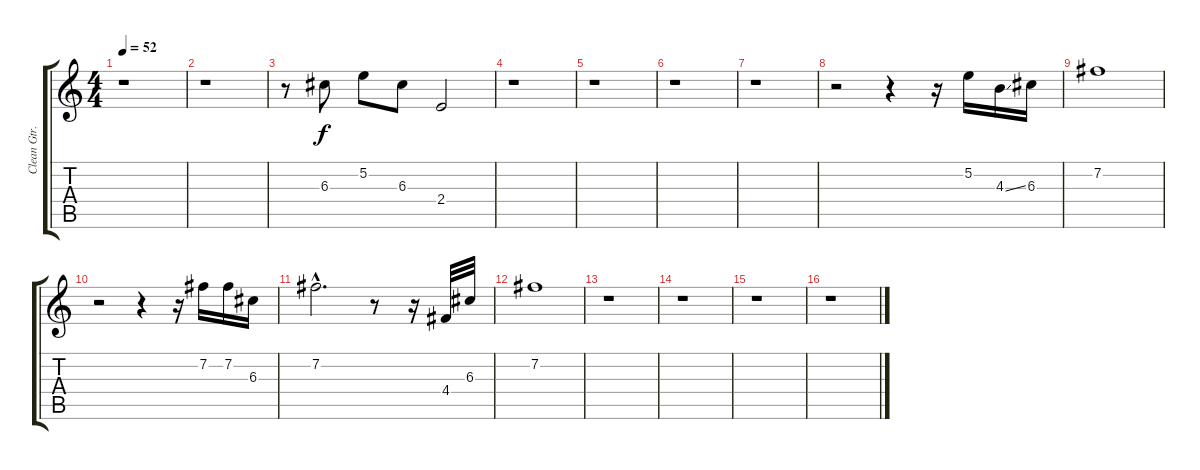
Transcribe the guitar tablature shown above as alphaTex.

\track ("Clean Gtr." "Clean Gtr.") {instrument electricguitarclean}
\staff {score tabs}
\tuning (E4 B3 G3 D3 A2 E2) {hide}
\ts (4 4)
\tempo 52
\clef g2
\ks c
r.1{dy f} |
r.1 |
r.8 6.3.8 5.2.8 6.3.8 2.4.2 |
r.1 |
r.1 |
r.1 |
r.1 |
r.2 r.4 r.16 5.2.16 4.3{ss}.16 6.3.16 |
7.2.1 |
r.2 r.4 r.16 7.2.16 7.2.16 6.3.16 |
7.2{hac}.2{d} r.8 r.16 4.4.32 6.3.32 |
7.2.1 |
r.1 |
r.1 |
r.1 |
r.1
